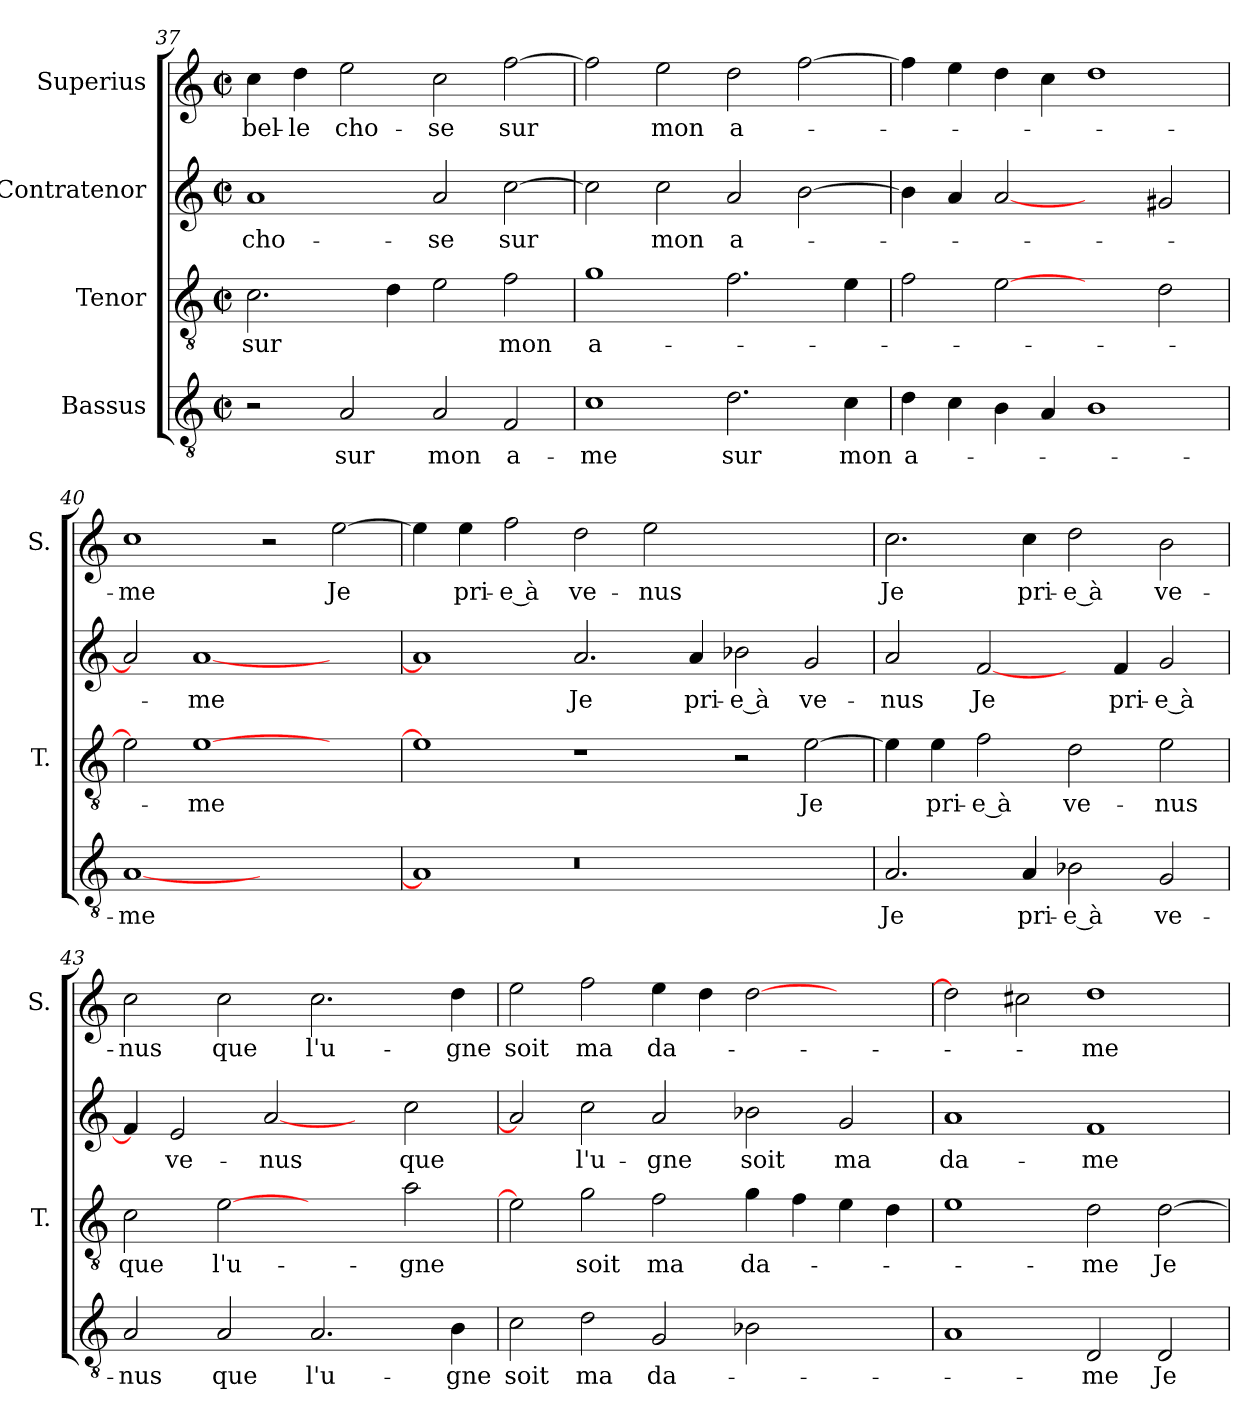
**kern	**text	**kern	**text	**kern	**text	**kern	**text
*part4	*part4	*part3	*part3	*part2	*part2	*part1	*part1
*staff4	*staff4	*staff3	*staff3	*staff2	*staff2	*staff1	*staff1
*I"Bassus	*	*I"Tenor	*	*I"Contratenor	*	*I"Superius	*
*	*	*I'T.	*	*	*	*I'S.	*
!!LO:LB:g=z
*clefGv2	*	*clefGv2	*	*clefG2	*	*clefG2	*
*k[]	*	*k[]	*	*k[]	*	*k[]	*
*C:	*	*C:	*	*C:	*	*C:	*
*M2/2	*	*M2/2	*	*M2/2	*	*M2/2	*
*met(c|)	*	*met(c|)	*	*met(c|)	*	*met(c|)	*
=37	=37	=37	=37	=37	=37	=37	=37
2r	.	2.c\	sur	1a/	cho-	4cc\	bel-
.	.	.	.	.	.	4dd\	-le
2A/	sur	.	.	.	.	2ee\	cho-
.	.	4d\	.	.	.	.	.
2A/	mon	2e\	.	2a/	-se	2cc\	-se
2F/	a-	2f\	mon	[2cc\	sur	[2ff\	sur
=38	=38	=38	=38	=38	=38	=38	=38
1c\	-me	1g\	a-	2cc\]	.	2ff\]	.
.	.	.	.	2cc\	mon	2ee\	mon
2.d\	sur	2.f\	.	2a/	a-	2dd\	a-
.	.	.	.	[2b\	.	[2ff\	.
4c\	mon	4e\	.	.	.	.	.
=39	=39	=39	=39	=39	=39	=39	=39
4d\	a-	2f\	.	4b\]	.	4ff\]	.
4c\	.	.	.	4a/	.	4ee\	.
4B\	.	[2e\	.	[2a/	.	4dd\	.
4A/	.	.	.	.	.	4cc\	.
1B\	.	2ryy	.	2ryy	.	1dd\	.
.	.	2d\	.	2g#X/	.	.	.
=40	=40	=40	=40	=40	=40	=40	=40
[1A/	-me	2e\]	.	2a/]	.	1cc\	-me
.	.	[1e\	-me	[1a/	-me	.	.
1ryy	.	.	.	.	.	2r	.
.	.	2ryy	.	2ryy	.	[2ee\	Je
=41	=41	=41	=41	=41	=41	=41	=41
1A/]	.	1e\]	.	1a/]	.	4ee\]	.
.	.	.	.	.	.	4ee\	pri-
.	.	.	.	.	.	2ff\	-e à
!LO:N:vis=0	!	!	!	!	!	!	!
1r	.	1r	.	2.a/	Je	2dd\	ve-
.	.	.	.	.	.	2ee\	-nus
.	.	.	.	4a/	pri-	.	.
1ryy	.	2r	.	2b-X\	-e à	1ryy	.
.	.	[2e\	Je	2g/	ve-	.	.
!!LO:LB:g=z
=42	=42	=42	=42	=42	=42	=42	=42
2.A/	Je	4e\]	.	2a/	-nus	2.cc\	Je
.	.	4e\	pri-	.	.	.	.
.	.	2f\	-e à	[2f/	Je	.	.
4A/	pri-	.	.	.	.	4cc\	pri-
2B-X\	-e à	2d\	ve-	4ryy	.	2dd\	-e à
.	.	.	.	4f/	pri-	.	.
2G/	ve-	2e\	-nus	2g/	-e à	2b\	ve-
=43	=43	=43	=43	=43	=43	=43	=43
2A/	-nus	2c\	que	4f/]	.	2cc\	-nus
.	.	.	.	2e/	ve-	.	.
2A/	que	[2e\	l'u-	.	.	2cc\	que
.	.	.	.	[2a/	-nus	.	.
2.A/	l'u-	2ryy	.	.	.	2.cc\	l'u-
.	.	.	.	4ryy	.	.	.
.	.	2a\	-gne	2cc\	que	.	.
4B\	-gne	.	.	.	.	4dd\	-gne
=44	=44	=44	=44	=44	=44	=44	=44
2c\	soit	2e\]	.	2a/]	.	2ee\	soit
2d\	ma	2g\	soit	2cc\	l'u-	2ff\	ma
2G/	da-	2f\	ma	2a/	-gne	4ee\	da-
.	.	.	.	.	.	4dd\	.
2B-X\	.	4g\	da-	2b-X\	soit	[2dd\	.
.	.	4f\	.	.	.	.	.
2ryy	.	4e\	.	2g/	ma	2ryy	.
.	.	4d\	.	.	.	.	.
=45	=45	=45	=45	=45	=45	=45	=45
1A/	.	1e\	.	1a/	da-	2dd\]	.
.	.	.	.	.	.	2cc#X\	.
2D/	-me	2d\	-me	1f/	-me	1dd\	-me
2D/	Je	[2d\	Je	.	.	.	.
=	=	=	=	=	=	=	=
*-	*-	*-	*-	*-	*-	*-	*-
